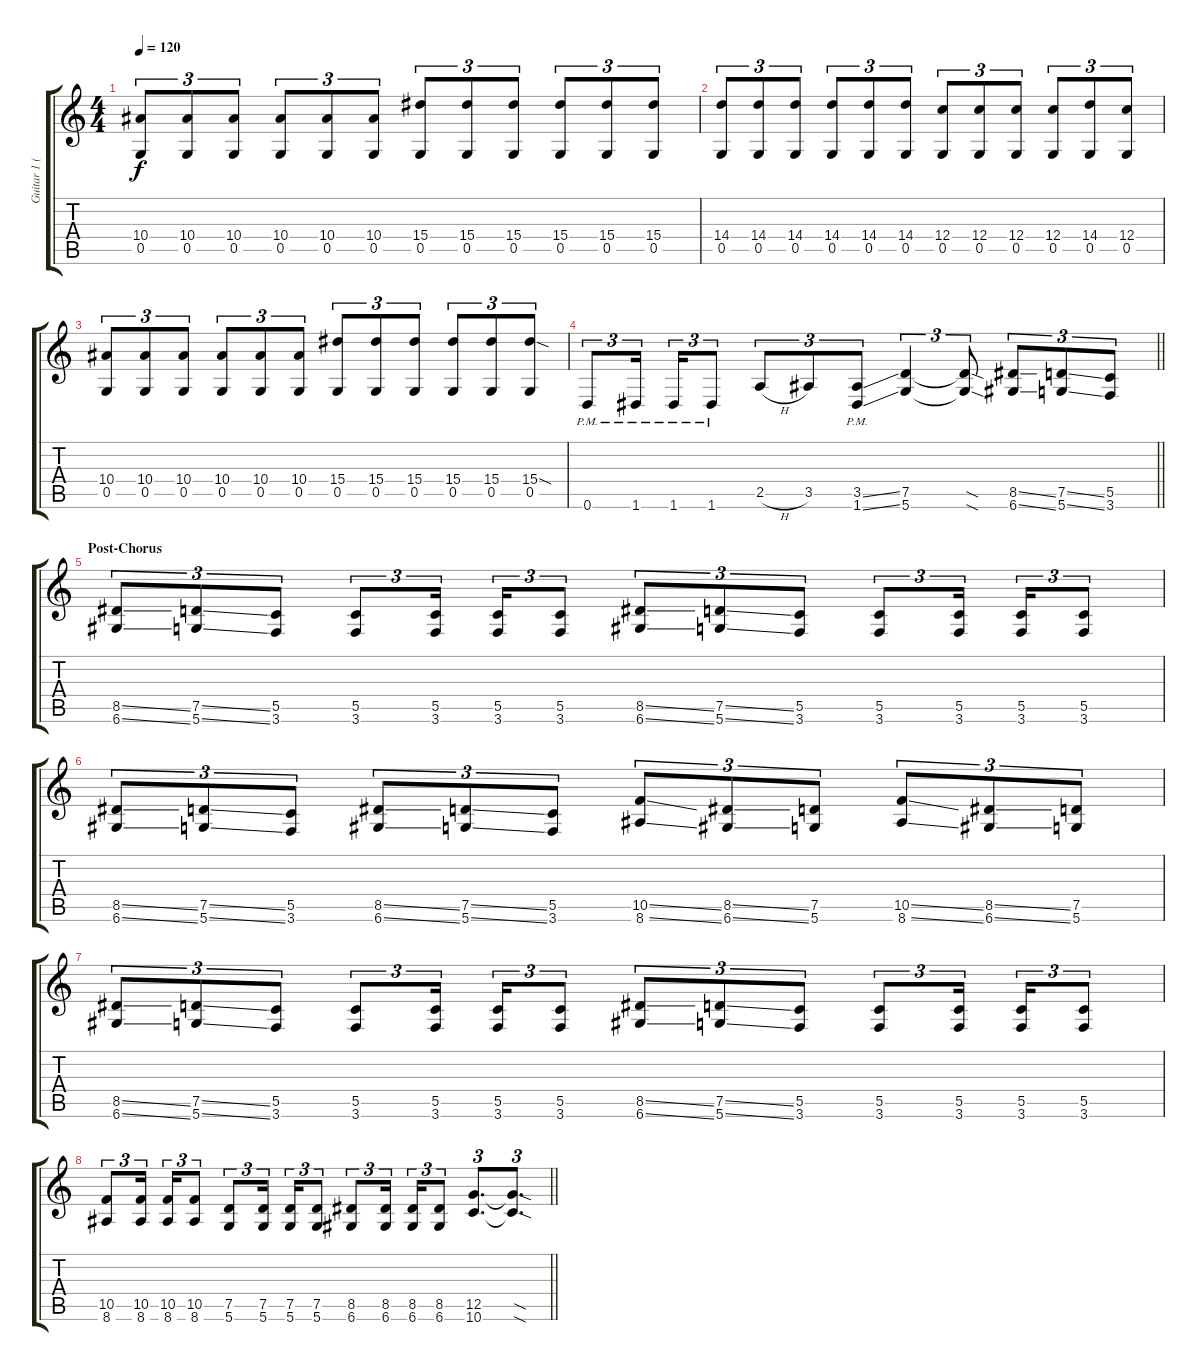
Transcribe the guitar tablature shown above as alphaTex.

\track ("Guitar 1 (Distortion)" "Guitar 1 (") {instrument distortionguitar}
\staff {score tabs}
\tuning (D4 A3 F3 C3 G2 D2) {hide}
\ts (4 4)
\tempo 120
\clef g2
\ks c
(10.4 0.5).8{tu (3 2) dy f} (10.4 0.5).8{tu (3 2)} (10.4 0.5).8{tu (3 2)} (10.4 0.5).8{tu (3 2)} (10.4 0.5).8{tu (3 2)} (10.4 0.5).8{tu (3 2)} (15.4 0.5).8{tu (3 2)} (15.4 0.5).8{tu (3 2)} (15.4 0.5).8{tu (3 2)} (15.4 0.5).8{tu (3 2)} (15.4 0.5).8{tu (3 2)} (15.4 0.5).8{tu (3 2)} |
(14.4 0.5).8{tu (3 2)} (14.4 0.5).8{tu (3 2)} (14.4 0.5).8{tu (3 2)} (14.4 0.5).8{tu (3 2)} (14.4 0.5).8{tu (3 2)} (14.4 0.5).8{tu (3 2)} (12.4 0.5).8{tu (3 2)} (12.4 0.5).8{tu (3 2)} (12.4 0.5).8{tu (3 2)} (12.4 0.5).8{tu (3 2)} (14.4 0.5).8{tu (3 2)} (12.4 0.5).8{tu (3 2)} |
(10.4 0.5).8{tu (3 2)} (10.4 0.5).8{tu (3 2)} (10.4 0.5).8{tu (3 2)} (10.4 0.5).8{tu (3 2)} (10.4 0.5).8{tu (3 2)} (10.4 0.5).8{tu (3 2)} (15.4 0.5).8{tu (3 2)} (15.4 0.5).8{tu (3 2)} (15.4 0.5).8{tu (3 2)} (15.4 0.5).8{tu (3 2)} (15.4 0.5).8{tu (3 2)} (15.4{sod} 0.5).8{tu (3 2)} |
\barLineRight lightlight
0.6{pm}.8{tu (3 2)} 1.6{pm}.16{tu (3 2) beam splitsecondary} 1.6{pm}.16{tu (3 2)} 1.6{pm}.8{tu (3 2)} 2.5{h}.8{tu (3 2)} 3.5.8{tu (3 2)} (3.5{ss pm} 1.6{ss pm}).8{tu (3 2)} (7.5 5.6).4{tu (3 2)} (7.5{sod t} 5.6{sod t}).8{tu (3 2)} (8.5{ss} 6.6{ss}).8{tu (3 2)} (7.5{ss} 5.6{ss}).8{tu (3 2)} (5.5 3.6).8{tu (3 2)} |
\section ("" "Post-Chorus")
(8.5{ss} 6.6{ss}).8{tu (3 2)} (7.5{ss} 5.6{ss}).8{tu (3 2)} (5.5 3.6).8{tu (3 2)} (5.5 3.6).8{tu (3 2)} (5.5 3.6).16{tu (3 2) beam splitsecondary} (5.5 3.6).16{tu (3 2)} (5.5 3.6).8{tu (3 2)} (8.5{ss} 6.6{ss}).8{tu (3 2)} (7.5{ss} 5.6{ss}).8{tu (3 2)} (5.5 3.6).8{tu (3 2)} (5.5 3.6).8{tu (3 2)} (5.5 3.6).16{tu (3 2) beam splitsecondary} (5.5 3.6).16{tu (3 2)} (5.5 3.6).8{tu (3 2)} |
(8.5{ss} 6.6{ss}).8{tu (3 2)} (7.5{ss} 5.6{ss}).8{tu (3 2)} (5.5 3.6).8{tu (3 2)} (8.5{ss} 6.6{ss}).8{tu (3 2)} (7.5{ss} 5.6{ss}).8{tu (3 2)} (5.5 3.6).8{tu (3 2)} (10.5{ss} 8.6{ss}).8{tu (3 2)} (8.5{ss} 6.6{ss}).8{tu (3 2)} (7.5 5.6).8{tu (3 2)} (10.5{ss} 8.6{ss}).8{tu (3 2)} (8.5{ss} 6.6{ss}).8{tu (3 2)} (7.5 5.6).8{tu (3 2)} |
(8.5{ss} 6.6{ss}).8{tu (3 2)} (7.5{ss} 5.6{ss}).8{tu (3 2)} (5.5 3.6).8{tu (3 2)} (5.5 3.6).8{tu (3 2)} (5.5 3.6).16{tu (3 2) beam splitsecondary} (5.5 3.6).16{tu (3 2)} (5.5 3.6).8{tu (3 2)} (8.5{ss} 6.6{ss}).8{tu (3 2)} (7.5{ss} 5.6{ss}).8{tu (3 2)} (5.5 3.6).8{tu (3 2)} (5.5 3.6).8{tu (3 2)} (5.5 3.6).16{tu (3 2) beam splitsecondary} (5.5 3.6).16{tu (3 2)} (5.5 3.6).8{tu (3 2)} |
\barLineRight lightlight
(10.5 8.6).8{tu (3 2)} (10.5 8.6).16{tu (3 2) beam splitsecondary} (10.5 8.6).16{tu (3 2)} (10.5 8.6).8{tu (3 2)} (7.5 5.6).8{tu (3 2)} (7.5 5.6).16{tu (3 2) beam splitsecondary} (7.5 5.6).16{tu (3 2)} (7.5 5.6).8{tu (3 2)} (8.5 6.6).8{tu (3 2)} (8.5 6.6).16{tu (3 2) beam splitsecondary} (8.5 6.6).16{tu (3 2)} (8.5 6.6).8{tu (3 2)} (12.5 10.6).8{d tu (3 2)} (12.5{sod t} 10.6{sod t}).8{d tu (3 2)}
